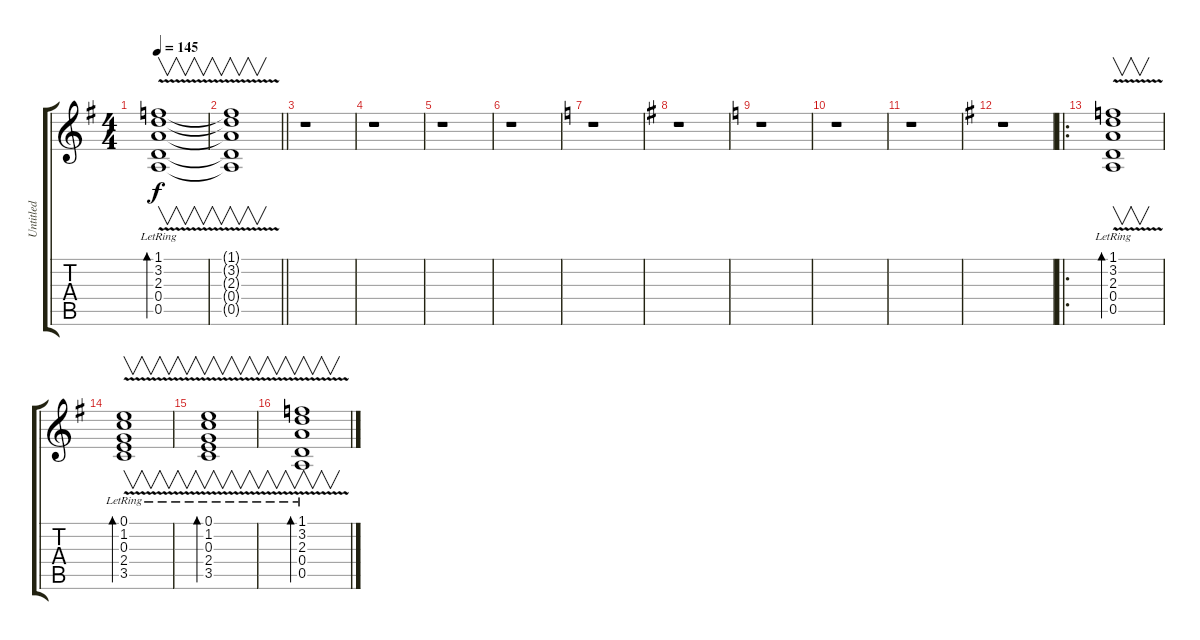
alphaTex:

\track ("Untitled" "Untitled") {instrument electricguitarjazz}
\staff {score tabs}
\tuning (E4 B3 G3 D3 A2 E2) {hide}
\ts (4 4)
\tempo 145
\clef g2
\ks g
(1.1{v lr} 3.2{v lr} 2.3{v lr} 0.4{v lr} 0.5{v lr}).1{v bd 30 dy f} |
\barLineRight lightlight
(1.1{t} 3.2{t} 2.3{t} 0.4{t} 0.5{t}).1{v} |
r.1 |
r.1 |
r.1 |
r.1 |
\ks c
r.1 |
\ks g
r.1 |
\ks c
r.1 |
r.1 |
r.1 |
\ks g
r.1 |
\ro
(1.1{v} 3.2{v lr} 2.3{v lr} 0.4{v lr} 0.5{v lr}).1{v bd 30} |
(0.1{v lr} 1.2{v} 0.3{v lr} 2.4{v lr} 3.5{v lr}).1{v bd 30} |
(0.1{v} 1.2{v lr} 0.3{v lr} 2.4{v lr} 3.5{v lr}).1{v bd 30} |
(1.1{v} 3.2{v lr} 2.3{v lr} 0.4{v lr} 0.5{v lr}).1{v bd 30}
